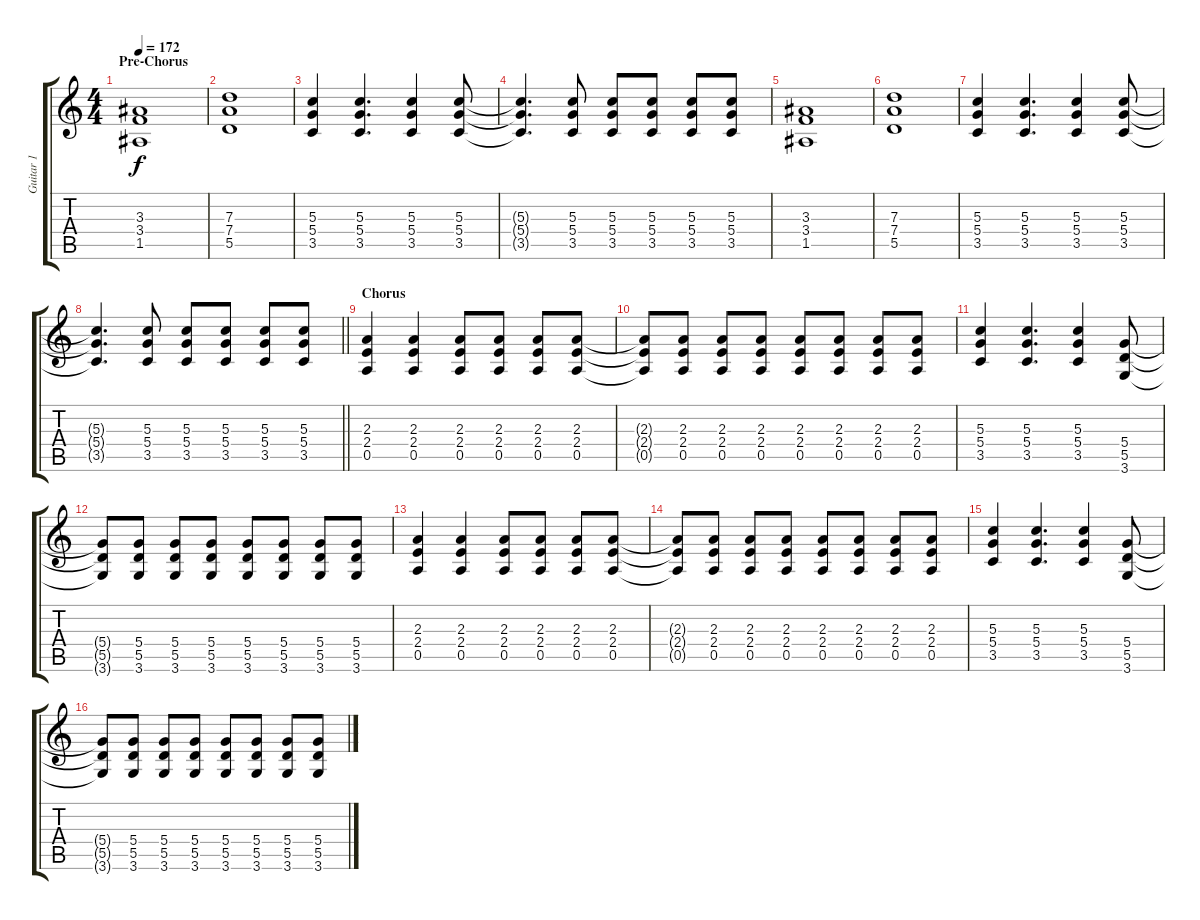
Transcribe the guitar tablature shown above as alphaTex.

\track ("Guitar 1" "Guitar 1") {instrument distortionguitar}
\staff {score tabs}
\tuning (E4 B3 G3 D3 A2 E2) {hide}
\ts (4 4)
\section ("" "Pre-Chorus")
\tempo 172
\clef g2
\ks c
(3.3 3.4 1.5).1{dy f} |
(7.3 7.4 5.5).1 |
(5.3 5.4 3.5).4 (5.3 5.4 3.5).4{d} (5.3 5.4 3.5).4 (5.3 5.4 3.5).8 |
(5.3{t} 5.4{t} 3.5{t}).4{d} (5.3 5.4 3.5).8 (5.3 5.4 3.5).8 (5.3 5.4 3.5).8 (5.3 5.4 3.5).8 (5.3 5.4 3.5).8 |
(3.3 3.4 1.5).1 |
(7.3 7.4 5.5).1 |
(5.3 5.4 3.5).4 (5.3 5.4 3.5).4{d} (5.3 5.4 3.5).4 (5.3 5.4 3.5).8 |
\barLineRight lightlight
(5.3{t} 5.4{t} 3.5{t}).4{d} (5.3 5.4 3.5).8 (5.3 5.4 3.5).8 (5.3 5.4 3.5).8 (5.3 5.4 3.5).8 (5.3 5.4 3.5).8 |
\section ("" "Chorus")
(2.3 2.4 0.5).4 (2.3 2.4 0.5).4 (2.3 2.4 0.5).8 (2.3 2.4 0.5).8 (2.3 2.4 0.5).8 (2.3 2.4 0.5).8 |
(2.3{t} 2.4{t} 0.5{t}).8 (2.3 2.4 0.5).8 (2.3 2.4 0.5).8 (2.3 2.4 0.5).8 (2.3 2.4 0.5).8 (2.3 2.4 0.5).8 (2.3 2.4 0.5).8 (2.3 2.4 0.5).8 |
(5.3 5.4 3.5).4 (5.3 5.4 3.5).4{d} (5.3 5.4 3.5).4 (5.4 5.5 3.6).8 |
(5.4{t} 5.5{t} 3.6{t}).8 (5.4 5.5 3.6).8 (5.4 5.5 3.6).8 (5.4 5.5 3.6).8 (5.4 5.5 3.6).8 (5.4 5.5 3.6).8 (5.4 5.5 3.6).8 (5.4 5.5 3.6).8 |
(2.3 2.4 0.5).4 (2.3 2.4 0.5).4 (2.3 2.4 0.5).8 (2.3 2.4 0.5).8 (2.3 2.4 0.5).8 (2.3 2.4 0.5).8 |
(2.3{t} 2.4{t} 0.5{t}).8 (2.3 2.4 0.5).8 (2.3 2.4 0.5).8 (2.3 2.4 0.5).8 (2.3 2.4 0.5).8 (2.3 2.4 0.5).8 (2.3 2.4 0.5).8 (2.3 2.4 0.5).8 |
(5.3 5.4 3.5).4 (5.3 5.4 3.5).4{d} (5.3 5.4 3.5).4 (5.4 5.5 3.6).8 |
(5.4{t} 5.5{t} 3.6{t}).8 (5.4 5.5 3.6).8 (5.4 5.5 3.6).8 (5.4 5.5 3.6).8 (5.4 5.5 3.6).8 (5.4 5.5 3.6).8 (5.4 5.5 3.6).8 (5.4 5.5 3.6).8
